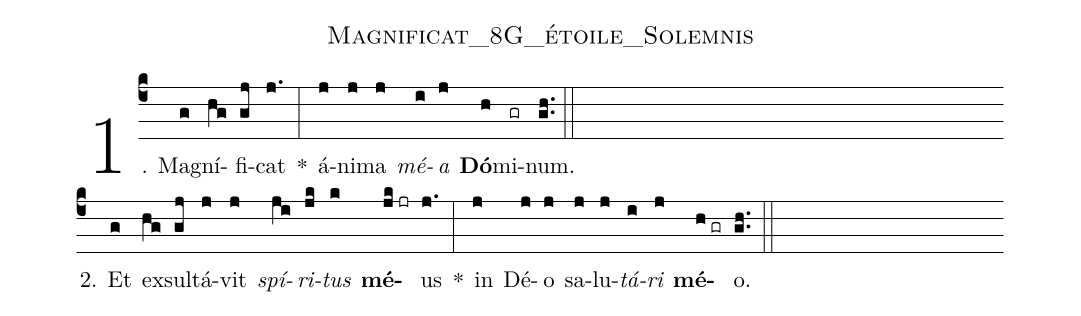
name:Magnificat_8G_étoile_Solemnis;
%%
(c4) 1. Ma(g)gní(hg)fi(gj)cat(j.) *(:) á(j)ni(j)ma(j) <i>mé</i>(i)<i>a</i>(j) <b>Dó</b>(h)mi(gr)num.(gh..) (::) (Z-)
2. Et(g) ex(hg)sul(gj)tá(j)vit(j) <i>spí</i>(ji)<i>ri</i>(jk)<i>tus</i>(k) <b>mé</b>(jk//jr)us(j.) *(:) in(j) Dé(j)o(j) sa(j)lu(j)<i>tá</i>(i)<i>ri</i>(j) <b>mé</b>(h//gr)o.(gh..) (::)
